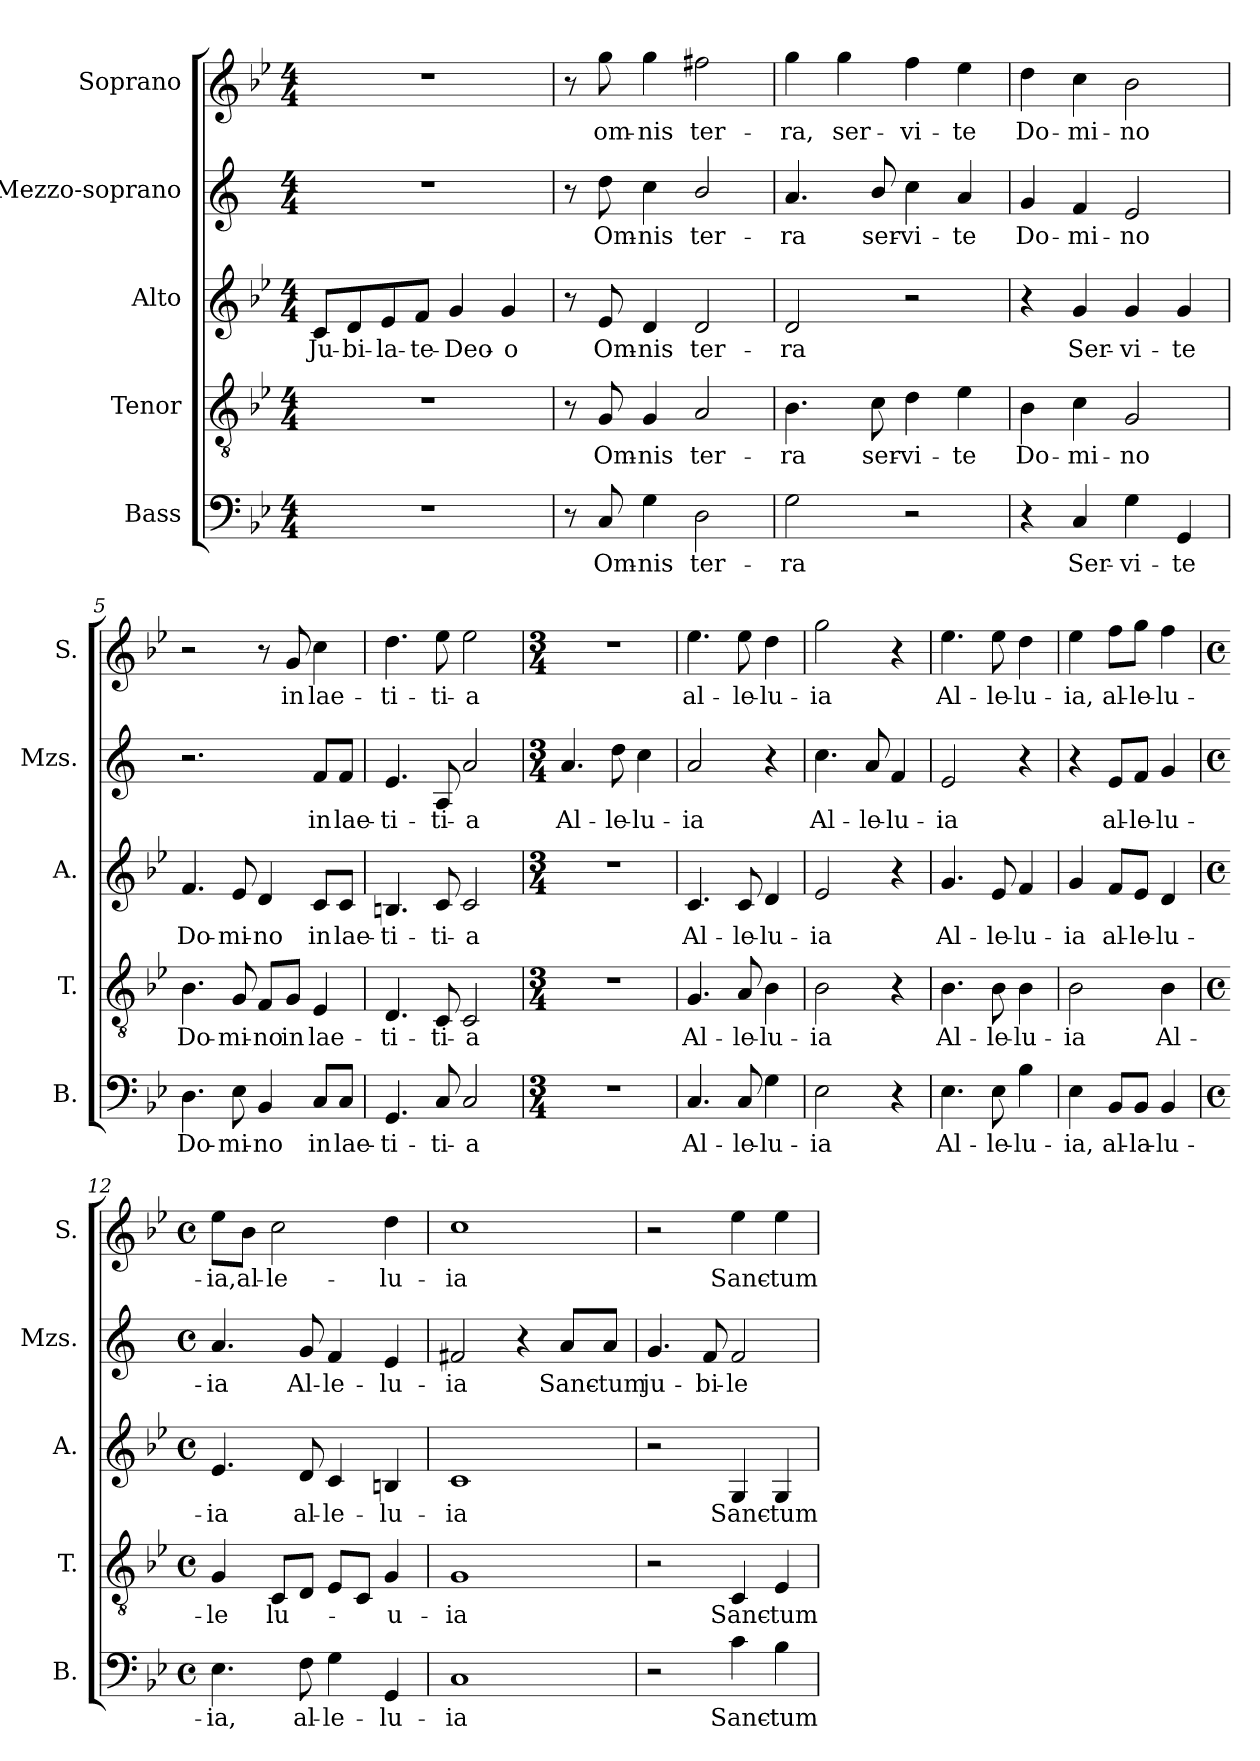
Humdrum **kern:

**kern	**text	**kern	**text	**kern	**text	**kern	**text	**kern	**text
*part5	*part5	*part4	*part4	*part3	*part3	*part2	*part2	*part1	*part1
*staff5	*staff5	*staff4	*staff4	*staff3	*staff3	*staff2	*staff2	*staff1	*staff1
*I"Bass	*	*I"Tenor	*	*I"Alto	*	*I"Mezzo-soprano	*	*I"Soprano	*
*I'B.	*	*I'T.	*	*I'A.	*	*I'Mzs.	*	*I'S.	*
*clefF4	*	*clefGv2	*	*clefG2	*	*clefG2	*	*clefG2	*
*	*	*	*	*	*	*ITrd1c2	*	*	*
*k[b-e-]	*	*k[b-e-]	*	*k[b-e-]	*	*k[b-e-]	*	*k[b-e-]	*
*M4/4	*	*M4/4	*	*M4/4	*	*M4/4	*	*M4/4	*
=1	=1	=1	=1	=1	=1	=1	=1	=1	=1
!	!	!	!	!	!LO:LY:b	!	!	!	!
1r	.	1r	.	8c/L	Ju-	1r	.	1r	.
!	!	!	!	!	!LO:LY:b	!	!	!	!
.	.	.	.	8d/	-bi-	.	.	.	.
!	!	!	!	!	!LO:LY:b	!	!	!	!
.	.	.	.	8e-/	-la-	.	.	.	.
!	!	!	!	!	!LO:LY:b	!	!	!	!
.	.	.	.	8f/J	-te-	.	.	.	.
!	!	!	!	!	!LO:LY:b	!	!	!	!
.	.	.	.	4g/	-Deo-	.	.	.	.
!	!	!	!	!	!LO:LY:b	!	!	!	!
.	.	.	.	4g/	-o	.	.	.	.
=2	=2	=2	=2	=2	=2	=2	=2	=2	=2
8r	.	8r	.	8r	.	8r	.	8r	.
!	!LO:LY:b	!	!LO:LY:b	!	!LO:LY:b	!	!LO:LY:b	!	!LO:LY:b
8C/	Om-	8G/	Om-	8e-/	Om-	8cc\	Om-	8gg\	om-
!	!LO:LY:b	!	!LO:LY:b	!	!LO:LY:b	!	!LO:LY:b	!	!LO:LY:b
4G\	-nis	4G/	-nis	4d/	-nis	4b-\	-nis	4gg\	-nis
!	!LO:LY:b	!	!LO:LY:b	!	!LO:LY:b	!	!LO:LY:b	!	!LO:LY:b
2D\	ter-	2A/	ter-	2d/	ter-	2a/	ter-	2ff#X\	ter-
=3	=3	=3	=3	=3	=3	=3	=3	=3	=3
!	!LO:LY:b	!	!LO:LY:b	!	!LO:LY:b	!	!LO:LY:b	!	!LO:LY:b
2G\	-ra	4.B-\	-ra	2d/	-ra	4.g/	-ra	4gg\	-ra,
!	!	!	!	!	!	!	!	!	!LO:LY:b
.	.	.	.	.	.	.	.	4gg\	ser-
!	!	!	!LO:LY:b	!	!	!	!LO:LY:b	!	!
.	.	8c\	ser-	.	.	8a/	ser-	.	.
!	!	!	!LO:LY:b	!	!	!	!LO:LY:b	!	!LO:LY:b
2r	.	4d\	-vi-	2r	.	4b-\	-vi-	4ff\	-vi-
!	!	!	!LO:LY:b	!	!	!	!LO:LY:b	!	!LO:LY:b
.	.	4e-\	-te	.	.	4g/	-te	4ee-\	-te
=4	=4	=4	=4	=4	=4	=4	=4	=4	=4
!	!	!	!LO:LY:b	!	!	!	!LO:LY:b	!	!LO:LY:b
4r	.	4B-\	Do-	4r	.	4f/	Do-	4dd\	Do-
!	!LO:LY:b	!	!LO:LY:b	!	!LO:LY:b	!	!LO:LY:b	!	!LO:LY:b
4C/	Ser-	4c\	-mi-	4g/	Ser-	4e-/	-mi-	4cc\	-mi-
!	!LO:LY:b	!	!LO:LY:b	!	!LO:LY:b	!	!LO:LY:b	!	!LO:LY:b
4G\	-vi-	2G/	-no	4g/	-vi-	2d/	-no	2b-\	-no
!	!LO:LY:b	!	!	!	!LO:LY:b	!	!	!	!
4GG/	-te	.	.	4g/	-te	.	.	.	.
!!LO:LB:g=z
=5	=5	=5	=5	=5	=5	=5	=5	=5	=5
!	!LO:LY:b	!	!LO:LY:b	!	!LO:LY:b	!	!	!	!
4.D\	Do-	4.B-\	Do-	4.f/	Do-	2.r	.	2r	.
!	!LO:LY:b	!	!LO:LY:b	!	!LO:LY:b	!	!	!	!
8E-\	-mi-	8G/	-mi-	8e-/	-mi-	.	.	.	.
!	!LO:LY:b	!	!LO:LY:b	!	!LO:LY:b	!	!	!	!
4BB-/	-no	8F/L	-no	4d/	-no	.	.	8r	.
!	!	!	!LO:LY:b	!	!	!	!	!	!LO:LY:b
.	.	8G/J	in	.	.	.	.	8g/	in
!	!LO:LY:b	!	!LO:LY:b	!	!LO:LY:b	!	!LO:LY:b	!	!LO:LY:b
8C/L	in	4E-/	lae-	8c/L	in	8e-/L	in	4cc\	lae-
!	!LO:LY:b	!	!	!	!LO:LY:b	!	!LO:LY:b	!	!
8C/J	lae-	.	.	8c/J	lae-	8e-/J	lae-	.	.
=6	=6	=6	=6	=6	=6	=6	=6	=6	=6
!	!LO:LY:b	!	!LO:LY:b	!	!LO:LY:b	!	!LO:LY:b	!	!LO:LY:b
4.GG/	-ti-	4.D/	-ti-	4.Bn/	-ti-	4.d/	-ti-	4.dd\	-ti-
!	!LO:LY:b	!	!LO:LY:b	!	!LO:LY:b	!	!LO:LY:b	!	!LO:LY:b
8C/	-ti-	8C/	-ti-	8c/	-ti-	8G/	-ti-	8ee-\	-ti-
!	!LO:LY:b	!	!LO:LY:b	!	!LO:LY:b	!	!LO:LY:b	!	!LO:LY:b
2C/	-a	2C/	-a	2c/	-a	2g/	-a	2ee-\	-a
=7	=7	=7	=7	=7	=7	=7	=7	=7	=7
*M3/4	*	*M3/4	*	*M3/4	*	*M3/4	*	*M3/4	*
!	!	!	!	!	!	!	!LO:LY:b	!	!
2.r	.	2.r	.	2.r	.	4.g/	Al-	2.r	.
!	!	!	!	!	!	!	!LO:LY:b	!	!
.	.	.	.	.	.	8cc\	-le-	.	.
!	!	!	!	!	!	!	!LO:LY:b	!	!
.	.	.	.	.	.	4b-\	-lu-	.	.
=8	=8	=8	=8	=8	=8	=8	=8	=8	=8
!	!LO:LY:b	!	!LO:LY:b	!	!LO:LY:b	!	!LO:LY:b	!	!LO:LY:b
4.C/	Al-	4.G/	Al-	4.c/	Al-	2g/	-ia	4.ee-\	al-
!	!LO:LY:b	!	!LO:LY:b	!	!LO:LY:b	!	!	!	!LO:LY:b
8C/	-le-	8A/	-le-	8c/	-le-	.	.	8ee-\	-le-
!	!LO:LY:b	!	!LO:LY:b	!	!LO:LY:b	!	!	!	!LO:LY:b
4G\	-lu-	4B-\	-lu-	4d/	-lu-	4r	.	4dd\	-lu-
=9	=9	=9	=9	=9	=9	=9	=9	=9	=9
!	!LO:LY:b	!	!LO:LY:b	!	!LO:LY:b	!	!LO:LY:b	!	!LO:LY:b
2E-\	-ia	2B-\	-ia	2e-/	-ia	4.b-\	Al-	2gg\	-ia
!	!	!	!	!	!	!	!LO:LY:b	!	!
.	.	.	.	.	.	8g/	-le-	.	.
!	!	!	!	!	!	!	!LO:LY:b	!	!
4r	.	4r	.	4r	.	4e-/	-lu-	4r	.
=10	=10	=10	=10	=10	=10	=10	=10	=10	=10
!	!LO:LY:b	!	!LO:LY:b	!	!LO:LY:b	!	!LO:LY:b	!	!LO:LY:b
4.E-\	Al-	4.B-\	Al-	4.g/	Al-	2d/	-ia	4.ee-\	Al-
!	!LO:LY:b	!	!LO:LY:b	!	!LO:LY:b	!	!	!	!LO:LY:b
8E-\	-le-	8B-\	-le-	8e-/	-le-	.	.	8ee-\	-le-
!	!LO:LY:b	!	!LO:LY:b	!	!LO:LY:b	!	!	!	!LO:LY:b
4B-\	-lu-	4B-\	-lu-	4f/	-lu-	4r	.	4dd\	-lu-
!!LO:PB:g=z
=11	=11	=11	=11	=11	=11	=11	=11	=11	=11
!	!LO:LY:b	!	!LO:LY:b	!	!LO:LY:b	!	!	!	!LO:LY:b
4E-\	-ia,	2B-\	-ia	4g/	-ia	4r	.	4ee-\	-ia,
!	!LO:LY:b	!	!	!	!LO:LY:b	!	!LO:LY:b	!	!LO:LY:b
8BB-/L	al-	.	.	8f/L	al-	8d/L	al-	8ff\L	al-
!	!LO:LY:b	!	!	!	!LO:LY:b	!	!LO:LY:b	!	!LO:LY:b
8BB-/J	-la-	.	.	8e-/J	-le-	8e-/J	-le-	8gg\J	-le-
!	!LO:LY:b	!	!LO:LY:b	!	!LO:LY:b	!	!LO:LY:b	!	!LO:LY:b
4BB-/	-lu-	4B-\	Al-	4d/	-lu-	4f/	-lu-	4ff\	-lu-
=12	=12	=12	=12	=12	=12	=12	=12	=12	=12
*M4/4	*	*M4/4	*	*M4/4	*	*M4/4	*	*M4/4	*
*met(c)	*	*met(c)	*	*met(c)	*	*met(c)	*	*met(c)	*
!	!LO:LY:b	!	!LO:LY:b	!	!LO:LY:b	!	!LO:LY:b	!	!LO:LY:b
4.E-\	-ia,	4G/	-le	4.e-/	-ia	4.g/	-ia	8ee-\L	-ia,
!	!	!	!	!	!	!	!	!	!LO:LY:b
.	.	.	.	.	.	.	.	8b-\J	al-
!	!	!	!LO:LY:b	!	!	!	!	!	!LO:LY:b
.	.	8C/L	lu-	.	.	.	.	2cc\	-le-
!	!LO:LY:b	!	!	!	!LO:LY:b	!	!LO:LY:b	!	!
8F\	al-	8D/J	.	8d/	al-	8f/	Al-	.	.
!	!LO:LY:b	!	!	!	!LO:LY:b	!	!LO:LY:b	!	!
4G\	-le-	8E-/L	.	4c/	-le-	4e-/	-le-	.	.
.	.	8C/J	.	.	.	.	.	.	.
!	!LO:LY:b	!	!LO:LY:b	!	!LO:LY:b	!	!LO:LY:b	!	!LO:LY:b
4GG/	-lu-	4G/	-u-	4Bn/	-lu-	4d/	-lu-	4dd\	-lu-
=13	=13	=13	=13	=13	=13	=13	=13	=13	=13
!	!LO:LY:b	!	!LO:LY:b	!	!LO:LY:b	!	!LO:LY:b	!	!LO:LY:b
1C	-ia	1G	-ia	1c	-ia	2en/	-ia	1cc	-ia
.	.	.	.	.	.	4r	.	.	.
!	!	!	!	!	!	!	!LO:LY:b	!	!
.	.	.	.	.	.	8g/L	Sanc-	.	.
!	!	!	!	!	!	!	!LO:LY:b	!	!
.	.	.	.	.	.	8g/J	-tum	.	.
=14	=14	=14	=14	=14	=14	=14	=14	=14	=14
!	!	!	!	!	!	!	!LO:LY:b	!	!
2r	.	2r	.	2r	.	4.f/	ju-	2r	.
!	!	!	!	!	!	!	!LO:LY:b	!	!
.	.	.	.	.	.	8e-/	-bi-	.	.
!	!LO:LY:b	!	!LO:LY:b	!	!LO:LY:b	!	!LO:LY:b	!	!LO:LY:b
4c\	Sanc-	4C/	Sanc-	4G/	Sanc-	2e-/	-le	4ee-\	Sanc-
!	!LO:LY:b	!	!LO:LY:b	!	!LO:LY:b	!	!	!	!LO:LY:b
4B-\	-tum	4E-/	-tum	4G/	-tum	.	.	4ee-\	-tum
=	=	=	=	=	=	=	=	=	=
*-	*-	*-	*-	*-	*-	*-	*-	*-	*-
